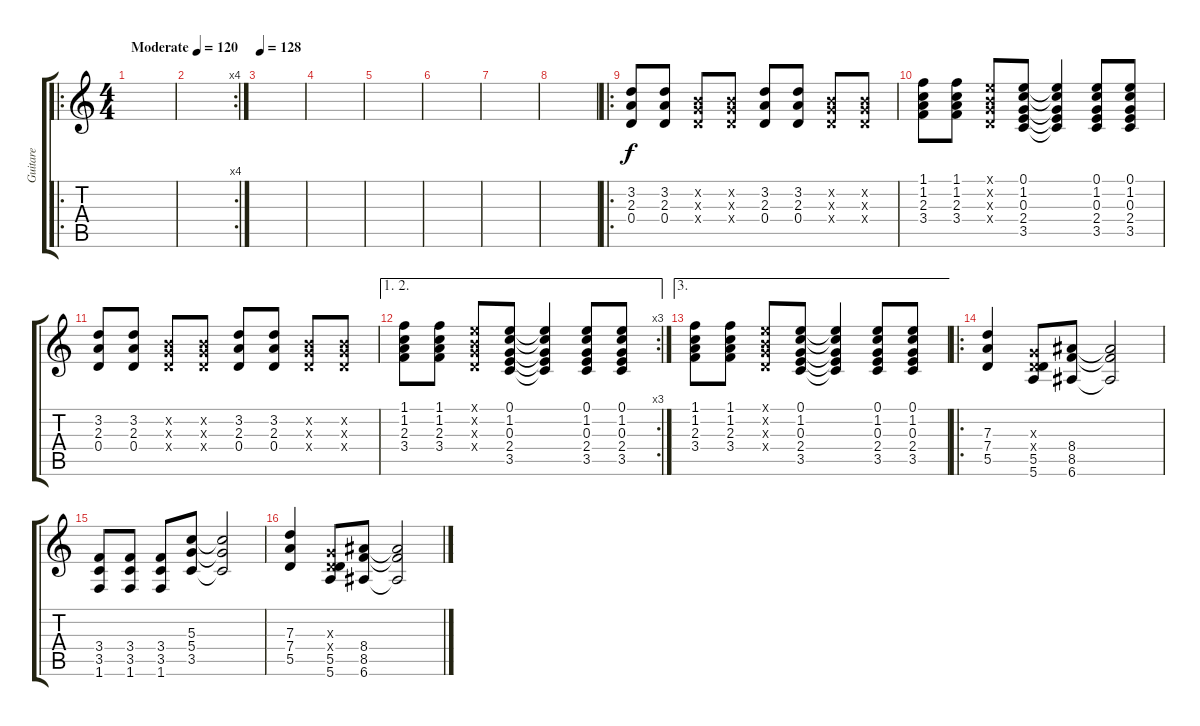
\track ("Guitare" "Guitare") {instrument distortionguitar}
\staff {score tabs}
\tuning (E4 B3 G3 D3 A2 E2) {hide}
\ro
\ts (4 4)
\tempo (120 "Moderate")
\clef g2
\ks c
|
\rc 4
|
\tempo 128
|
|
|
|
|
|
\ro
(3.2 2.3 0.4).8 (3.2 2.3 0.4).8 (0.2{x} 0.3{x} 0.4{x}).8 (0.2{x} 0.3{x} 0.4{x}).8 (3.2 2.3 0.4).8 (3.2 2.3 0.4).8 (0.2{x} 0.3{x} 0.4{x}).8 (0.2{x} 0.3{x} 0.4{x}).8 |
(1.1 1.2 2.3 3.4).8 (1.1 1.2 2.3 3.4).8 (0.1{x} 0.2{x} 0.3{x} 0.4{x}).8 (0.1 1.2 0.3 2.4 3.5).8 (0.1{t} 1.2{t} 0.3{t} 2.4{t} 3.5{t}).4 (0.1 1.2 0.3 2.4 3.5).8 (0.1 1.2 0.3 2.4 3.5).8 |
(3.2 2.3 0.4).8 (3.2 2.3 0.4).8 (0.2{x} 0.3{x} 0.4{x}).8 (0.2{x} 0.3{x} 0.4{x}).8 (3.2 2.3 0.4).8 (3.2 2.3 0.4).8 (0.2{x} 0.3{x} 0.4{x}).8 (0.2{x} 0.3{x} 0.4{x}).8 |
\ae (1 2)
\rc 3
(1.1 1.2 2.3 3.4).8 (1.1 1.2 2.3 3.4).8 (0.1{x} 0.2{x} 0.3{x} 0.4{x}).8 (0.1 1.2 0.3 2.4 3.5).8 (0.1{t} 1.2{t} 0.3{t} 2.4{t} 3.5{t}).4 (0.1 1.2 0.3 2.4 3.5).8 (0.1 1.2 0.3 2.4 3.5).8 |
\ae 3
(1.1 1.2 2.3 3.4).8 (1.1 1.2 2.3 3.4).8 (0.1{x} 0.2{x} 0.3{x} 0.4{x}).8 (0.1 1.2 0.3 2.4 3.5).8 (0.1{t} 1.2{t} 0.3{t} 2.4{t} 3.5{t}).4 (0.1 1.2 0.3 2.4 3.5).8 (0.1 1.2 0.3 2.4 3.5).8 |
\ro
(7.3 7.4 5.5).4 (0.3{x} 0.4{x} 5.5 5.6).8 (8.4 8.5 6.6).8 (8.4{t} 8.5{t} 6.6{t}).2 |
(3.4 3.5 1.6).8 (3.4 3.5 1.6).8 (3.4 3.5 1.6).8 (5.3 5.4 3.5).8 (5.3{t} 5.4{t} 3.5{t}).2 |
(7.3 7.4 5.5).4 (0.3{x} 0.4{x} 5.5 5.6).8 (8.4 8.5 6.6).8 (8.4{t} 8.5{t} 6.6{t}).2
